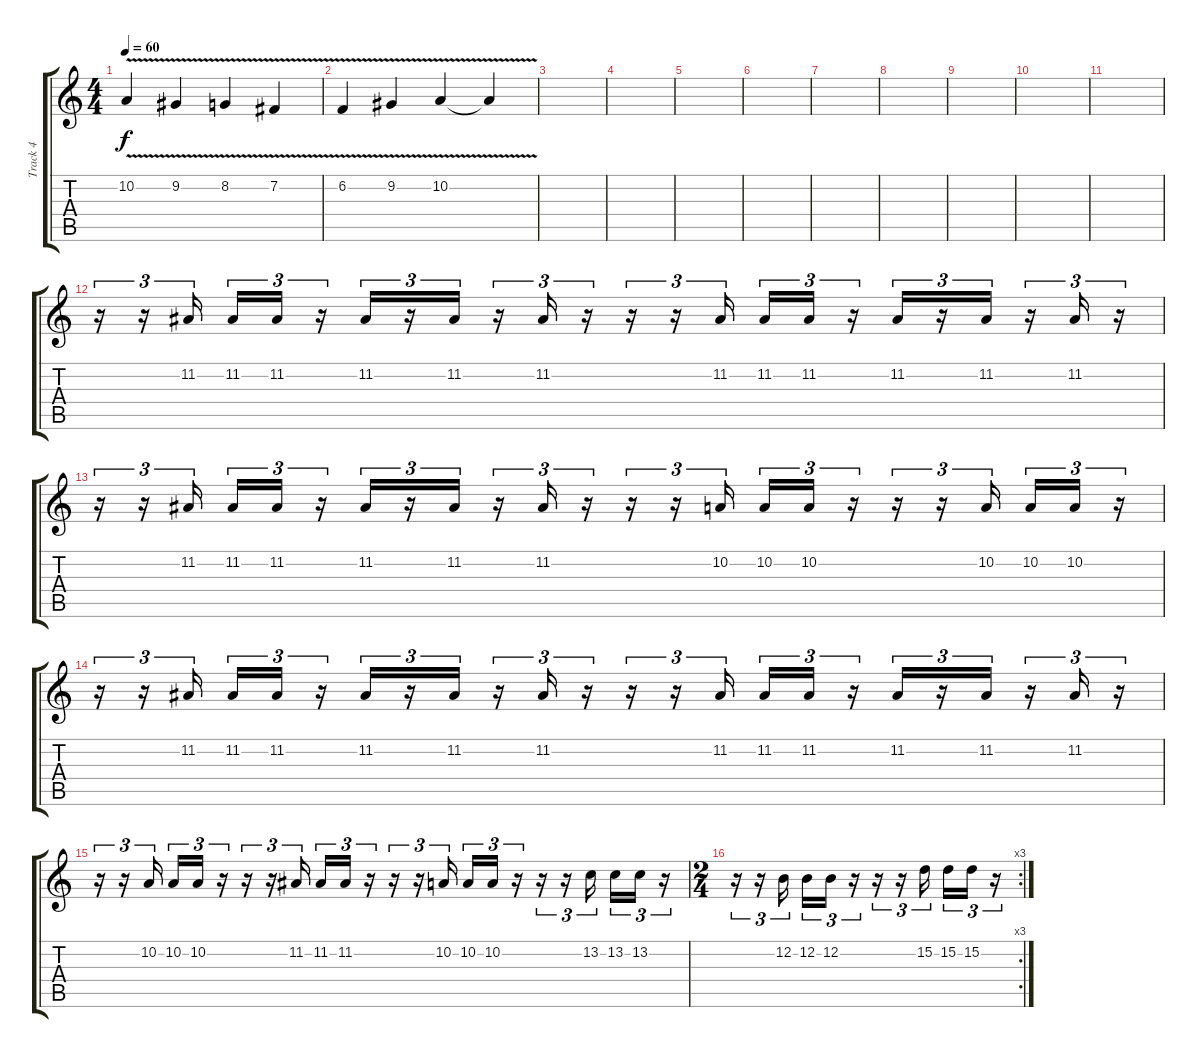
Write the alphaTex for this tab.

\track ("Track 4" "Track 4") {instrument drawbarorgan}
\staff {score tabs}
\tuning (E4 B3 G3 D3 A2 E2) {hide}
\ts (4 4)
\tempo 60
\clef g2
\ks c
10.2{v}.4{dy f} 9.2{v}.4 8.2{v}.4 7.2{v}.4 |
6.2{v}.4 9.2{v}.4 10.2{v}.4 10.2{t}.4 |
|
|
|
|
|
|
|
|
|
r.16{tu (3 2)} r.16{tu (3 2)} 11.2.16{tu (3 2) beam splitsecondary} 11.2.16{tu (3 2)} 11.2.16{tu (3 2)} r.16{tu (3 2)} 11.2.16{tu (3 2)} r.16{tu (3 2)} 11.2.16{tu (3 2)} r.16{tu (3 2)} 11.2.16{tu (3 2)} r.16{tu (3 2)} r.16{tu (3 2)} r.16{tu (3 2)} 11.2.16{tu (3 2) beam splitsecondary} 11.2.16{tu (3 2)} 11.2.16{tu (3 2)} r.16{tu (3 2)} 11.2.16{tu (3 2)} r.16{tu (3 2)} 11.2.16{tu (3 2)} r.16{tu (3 2)} 11.2.16{tu (3 2)} r.16{tu (3 2)} |
r.16{tu (3 2)} r.16{tu (3 2)} 11.2.16{tu (3 2) beam splitsecondary} 11.2.16{tu (3 2)} 11.2.16{tu (3 2)} r.16{tu (3 2)} 11.2.16{tu (3 2)} r.16{tu (3 2)} 11.2.16{tu (3 2)} r.16{tu (3 2)} 11.2.16{tu (3 2)} r.16{tu (3 2)} r.16{tu (3 2)} r.16{tu (3 2)} 10.2.16{tu (3 2) beam splitsecondary} 10.2.16{tu (3 2)} 10.2.16{tu (3 2)} r.16{tu (3 2)} r.16{tu (3 2)} r.16{tu (3 2)} 10.2.16{tu (3 2) beam splitsecondary} 10.2.16{tu (3 2)} 10.2.16{tu (3 2)} r.16{tu (3 2)} |
r.16{tu (3 2)} r.16{tu (3 2)} 11.2.16{tu (3 2) beam splitsecondary} 11.2.16{tu (3 2)} 11.2.16{tu (3 2)} r.16{tu (3 2)} 11.2.16{tu (3 2)} r.16{tu (3 2)} 11.2.16{tu (3 2)} r.16{tu (3 2)} 11.2.16{tu (3 2)} r.16{tu (3 2)} r.16{tu (3 2)} r.16{tu (3 2)} 11.2.16{tu (3 2) beam splitsecondary} 11.2.16{tu (3 2)} 11.2.16{tu (3 2)} r.16{tu (3 2)} 11.2.16{tu (3 2)} r.16{tu (3 2)} 11.2.16{tu (3 2)} r.16{tu (3 2)} 11.2.16{tu (3 2)} r.16{tu (3 2)} |
r.16{tu (3 2)} r.16{tu (3 2)} 10.2.16{tu (3 2) beam splitsecondary} 10.2.16{tu (3 2)} 10.2.16{tu (3 2)} r.16{tu (3 2)} r.16{tu (3 2)} r.16{tu (3 2)} 11.2.16{tu (3 2) beam splitsecondary} 11.2.16{tu (3 2)} 11.2.16{tu (3 2)} r.16{tu (3 2)} r.16{tu (3 2)} r.16{tu (3 2)} 10.2.16{tu (3 2) beam splitsecondary} 10.2.16{tu (3 2)} 10.2.16{tu (3 2)} r.16{tu (3 2)} r.16{tu (3 2)} r.16{tu (3 2)} 13.2.16{tu (3 2) beam splitsecondary} 13.2.16{tu (3 2)} 13.2.16{tu (3 2)} r.16{tu (3 2)} |
\rc 3
\ts (2 4)
r.16{tu (3 2)} r.16{tu (3 2)} 12.2.16{tu (3 2) beam splitsecondary} 12.2.16{tu (3 2)} 12.2.16{tu (3 2)} r.16{tu (3 2)} r.16{tu (3 2)} r.16{tu (3 2)} 15.2.16{tu (3 2) beam splitsecondary} 15.2.16{tu (3 2)} 15.2.16{tu (3 2)} r.16{tu (3 2)}
